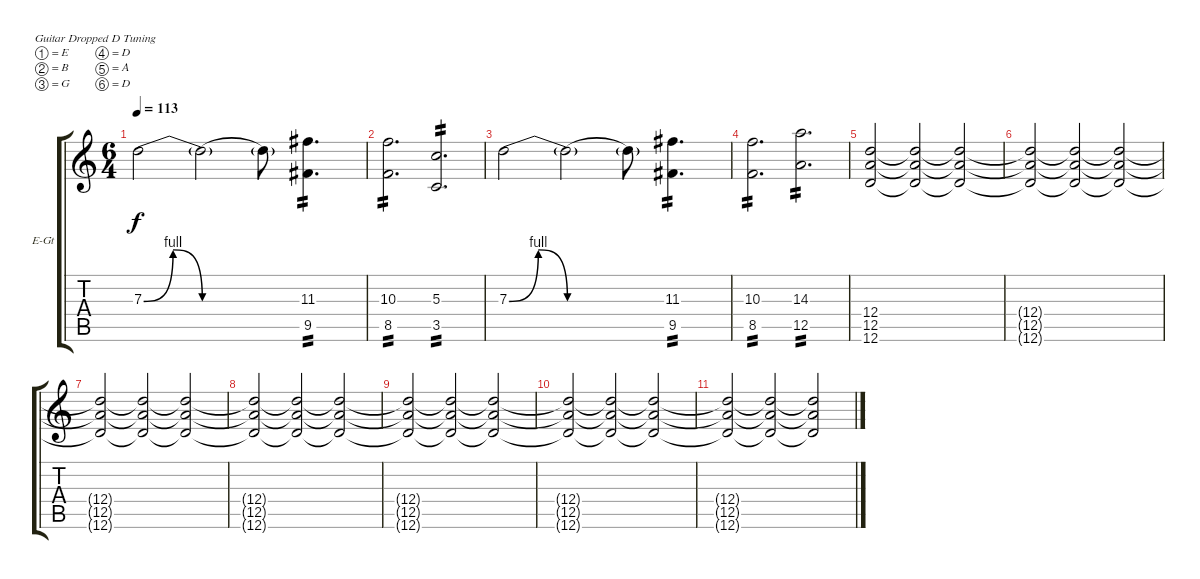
\bracketExtendMode groupsimilarinstruments
\firstSystemTrackNameOrientation horizontal
\otherSystemsTrackNameOrientation horizontal
\track ("Guitar" "E-Gt") {instrument overdrivenguitar}
\staff {score tabs}
\tuning (E4 B3 G3 D3 A2 D2)
\ts (6 4)
\tempo 113
\clef g2
\ks c
7.3{be (bendrelease 0 0 30 4 30 4 60 0)}.2{dy f} 7.3{be (hold 0 0 60 0) t}.2 7.3{be (hold 0 0 60 0) t}.8 (11.3 9.5).4{d tp 2} |
(10.3 8.5).2{d tp 2} (5.3 3.5).2{d tp 2} |
7.3{be (bendrelease 0 0 30 4 30 4 60 0)}.2 7.3{be (hold 0 0 60 0) t}.2 7.3{be (hold 0 0 60 0) t}.8 (11.3 9.5).4{d tp 2} |
(10.3 8.5).2{d tp 2} (14.3 12.5).2{d tp 2} |
(12.4 12.5 12.6).2 (12.4{t} 12.5{t} 12.6{t}).2 (12.4{t} 12.5{t} 12.6{t}).2 |
(12.4{t} 12.5{t} 12.6{t}).2 (12.4{t} 12.5{t} 12.6{t}).2 (12.4{t} 12.5{t} 12.6{t}).2 |
(12.4{t} 12.5{t} 12.6{t}).2 (12.4{t} 12.5{t} 12.6{t}).2 (12.4{t} 12.5{t} 12.6{t}).2 |
(12.4{t} 12.5{t} 12.6{t}).2 (12.4{t} 12.5{t} 12.6{t}).2 (12.4{t} 12.5{t} 12.6{t}).2 |
(12.4{t} 12.5{t} 12.6{t}).2 (12.4{t} 12.5{t} 12.6{t}).2 (12.4{t} 12.5{t} 12.6{t}).2 |
(12.4{t} 12.5{t} 12.6{t}).2 (12.4{t} 12.5{t} 12.6{t}).2 (12.4{t} 12.5{t} 12.6{t}).2 |
(12.4{t} 12.5{t} 12.6{t}).2 (12.4{t} 12.5{t} 12.6{t}).2 (12.4{t} 12.5{t} 12.6{t}).2
